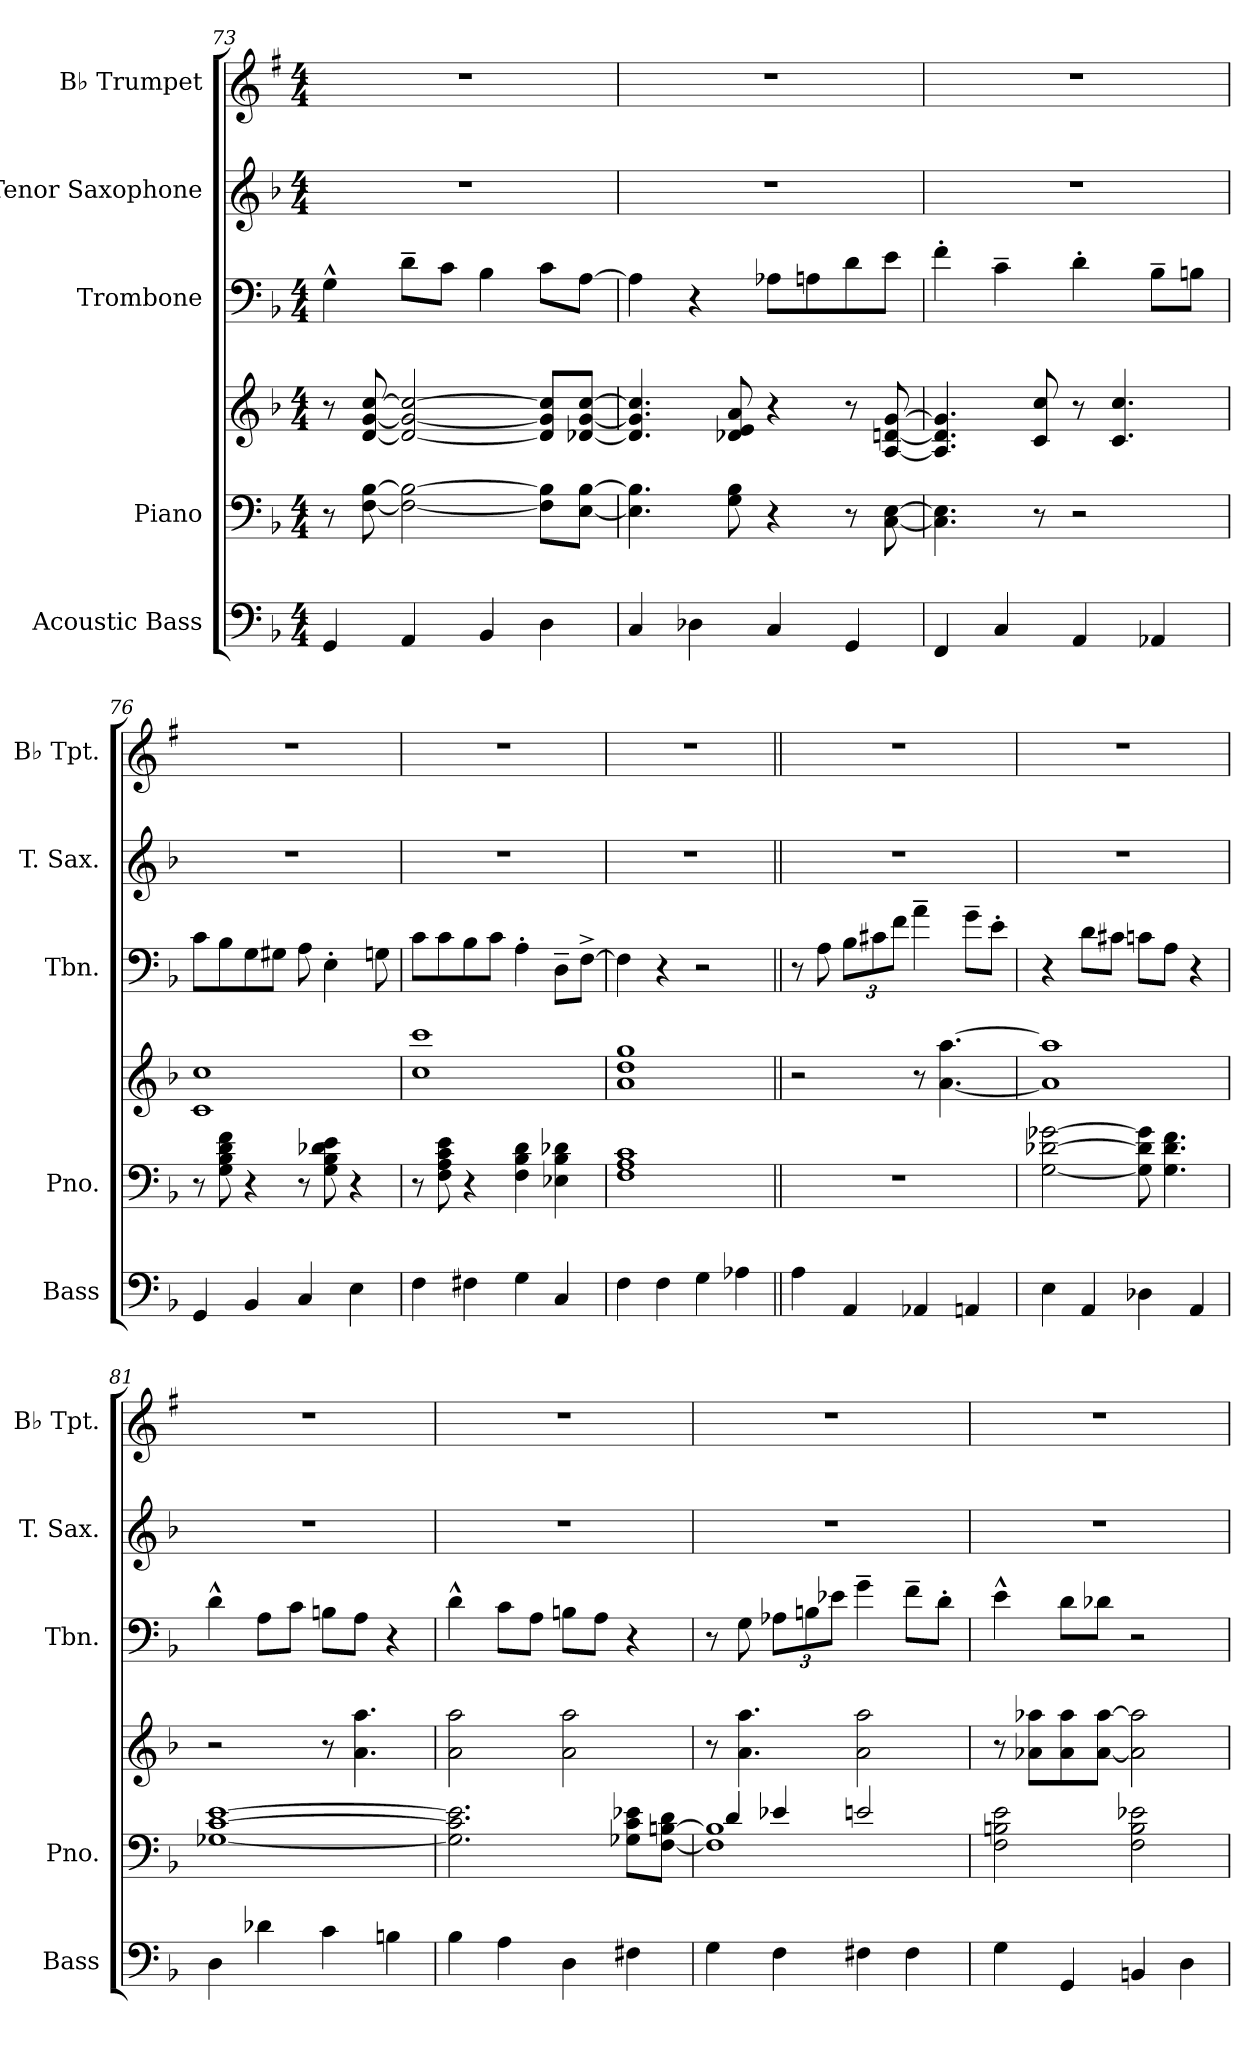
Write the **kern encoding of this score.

**kern	**kern	**kern	**kern	**kern	**kern
*part5	*part4	*part4	*part3	*part2	*part1
*staff6	*staff5	*staff4	*staff3	*staff2	*staff1
*I"Acoustic Bass	*I"Piano	*	*I"Trombone	*I"Tenor Saxophone	*I"B♭ Trumpet
*I'Bass	*I'Pno.	*	*I'Tbn.	*I'T. Sax.	*I'B♭ Tpt.
*clefF4	*clefF4	*clefG2	*clefF4	*clefG2	*clefG2
*ITrd7c12	*	*	*	*ITrd8c14	*ITrd1c2
*k[b-]	*k[b-]	*k[b-]	*k[b-]	*k[b-]	*k[b-]
*M4/4	*M4/4	*M4/4	*M4/4	*M4/4	*M4/4
=73	=73	=73	=73	=73	=73
4GGG/	8r	8r	4G^^\	1r	1r
.	[8F\ [8B-\	[8d/ [8g/ [8cc/	.	.	.
4AAA/	2F\_ 2B-\_	2d/_ 2g/_ 2cc/_	8d~\L	.	.
.	.	.	8c\J	.	.
4BBB-/	.	.	4B-\	.	.
4DD\	8F\] 8B-\]L	8d/] 8g/] 8cc/]L	8c\L	.	.
.	[8E\ [8B-\J	[8d-X/ [8g/ [8cc/J	[8A\J	.	.
=74	=74	=74	=74	=74	=74
4CC/	4.E\] 4.B-\]	4.d-/] 4.g/] 4.cc/]	4A\]	1r	1r
4DD-X\	.	.	4r	.	.
.	8G\ 8B-\	8d-X/ 8e/ 8a/	.	.	.
4CC/	4r	4r	8A-X\L	.	.
.	.	.	8An\	.	.
4GGG/	8r	8r	8d\	.	.
.	[8C\ [8E\	[8A/ [8dn/ [8g/	8e\J	.	.
!!LO:PB:g=z
=75	=75	=75	=75	=75	=75
4FFF/	4.C\] 4.E\]	4.A/] 4.d/] 4.g/]	4f'\	1r	1r
4CC/	.	.	4c~\	.	.
.	8r	8c/ 8cc/	.	.	.
4AAA/	2r	8r	4d'\	.	.
.	.	4.c/ 4.cc/	.	.	.
4AAA-X/	.	.	8B-~\L	.	.
.	.	.	8Bn\J	.	.
=76	=76	=76	=76	=76	=76
4GGG/	8r	1c 1cc	8c\L	1r	1r
.	8G\ 8B-\ 8d\ 8f\	.	8B-\	.	.
4BBB-/	4r	.	8G\	.	.
.	.	.	8G#X\J	.	.
4CC/	8r	.	8A\	.	.
.	8G\ 8B-\ 8d-X\ 8e\	.	4E'\	.	.
4EE\	4r	.	.	.	.
.	.	.	8Gn\	.	.
=77	=77	=77	=77	=77	=77
4FF\	8r	1cc 1ccc	8c\L	1r	1r
.	8F\ 8A\ 8c\ 8e\	.	8c\	.	.
4FF#X\	4r	.	8B-\	.	.
.	.	.	8c\J	.	.
4GG\	4F\ 4B-\ 4d\	.	4A'\	.	.
4CC/	4E-X\ 4B-\ 4d-X\	.	8D~\L	.	.
.	.	.	[8F^\J	.	.
=78	=78	=78	=78	=78	=78
4FF\	1F 1A 1c	1a 1dd 1gg	4F\]	1r	1r
4FF\	.	.	4r	.	.
4GG\	.	.	2r	.	.
4AA-X\	.	.	.	.	.
!!LO:PB:g=z
=79||	=79||	=79||	=79||	=79||	=79||
4AA\	1r	2r	8r	1r	1r
.	.	.	8A\	.	.
*	*	*	*Xbrackettup	*	*
4AAA/	.	.	12B-\L	.	.
.	.	.	12c#X\	.	.
.	.	.	12f\J	.	.
4AAA-X/	.	8r	4a~\	.	.
.	.	[4.a\ [4.aa\	.	.	.
4AAAn/	.	.	8g~\L	.	.
.	.	.	8e'\J	.	.
=80	=80	=80	=80	=80	=80
4EE\	[2G\ [2d-X\ [2g-X\	1a] 1aa]	4r	1r	1r
4AAA/	.	.	8d\L	.	.
.	.	.	8c#X\J	.	.
4DD-X\	8G\] 8d-\] 8g-\]	.	8cn\L	.	.
.	4.G\ 4.d-\ 4.f\	.	8A\J	.	.
4AAA/	.	.	4r	.	.
=81	=81	=81	=81	=81	=81
4DD\	[1G-X [1c [1e	2r	4d^^\	1r	1r
4D-X\	.	.	8A\L	.	.
.	.	.	8c\J	.	.
4C\	.	8r	8Bn\L	.	.
.	.	4.a\ 4.aa\	8A\J	.	.
4BBn\	.	.	4r	.	.
=82	=82	=82	=82	=82	=82
4BB-\	2.G-\] 2.c\] 2.e\]	2a\ 2aa\	4d^^\	1r	1r
4AA\	.	.	8c\L	.	.
.	.	.	8A\J	.	.
4DD\	.	2a\ 2aa\	8Bn\L	.	.
.	.	.	8A\J	.	.
4FF#X\	8G-X\ 8c\ 8e-X\L	.	4r	.	.
.	[8F\ [8Bn\ 8d\J	.	.	.	.
!!LO:PB:g=z
=83	=83	=83	=83	=83	=83
*	*^	*	*	*	*
4GG\	1F] 1B]	4d/	8r	8r	1r	1r
.	.	.	4.a\ 4.aa\	8G\	.	.
4FF\	.	4e-X/	.	12A-X\L	.	.
.	.	.	.	12Bn\	.	.
.	.	.	.	12e-X\J	.	.
4FF#X\	.	2en/	2a\ 2aa\	4g~\	.	.
4FF#\	.	.	.	8f~\L	.	.
.	.	.	.	8d'\J	.	.
*	*v	*v	*	*	*	*
=84	=84	=84	=84	=84	=84
4GG\	2F\ 2Bn\ 2e\	8r	4e^^\	1r	1r
.	.	8a-X\ 8aa-X\L	.	.	.
4GGG/	.	8a-\ 8aa-\	8d\L	.	.
.	.	[8a-\ [8aa-\J	8d-X\J	.	.
4BBBn/	2F\ 2B\ 2e-X\	2a-\] 2aa-\]	2r	.	.
4DD\	.	.	.	.	.
=	=	=	=	=	=
*-	*-	*-	*-	*-	*-
